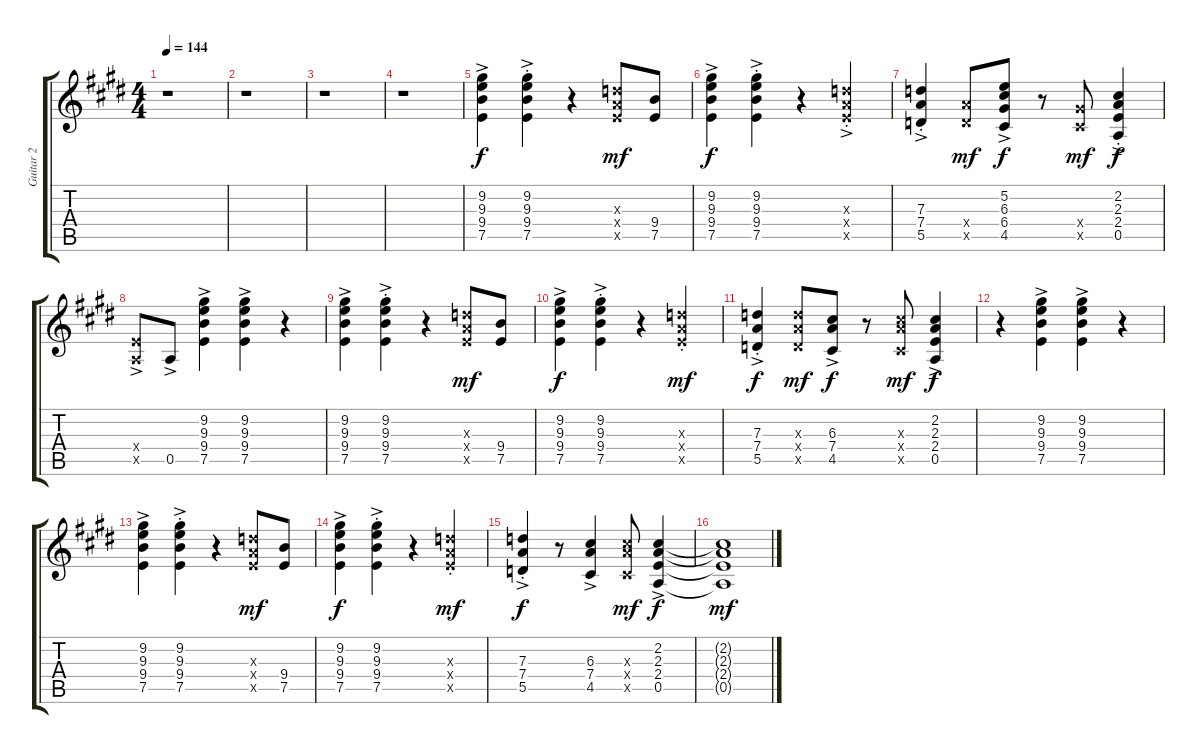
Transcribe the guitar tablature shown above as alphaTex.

\track ("Guitar 2" "Guitar 2") {instrument electricguitarclean}
\staff {score tabs}
\tuning (E4 B3 G3 D3 A2 E2) {hide}
\ts (4 4)
\tempo 144
\clef g2
\ks e
r.1{dy f instrument electricguitarclean} |
\ks c#minor
r.1 |
r.1 |
r.1 |
\ks e
(9.2{ac} 9.3{ac} 9.4{ac} 7.5{ac}).4 (9.2{ac st} 9.3{ac st} 9.4{ac st} 7.5{ac st}).4 r.4 (7.3{x} 7.4{x} 7.5{x}).8{dy mf} (9.4 7.5).8 |
\ks c#minor
(9.2{ac} 9.3{ac} 9.4{ac} 7.5{ac}).4{dy f} (9.2{ac st} 9.3{ac st} 9.4{ac st} 7.5{ac st}).4 r.4 (7.3{ac st x} 7.4{ac st x} 7.5{ac st x}).4 |
(7.3{ac st} 7.4{ac st} 5.5{ac st}).4 (7.4{x} 5.5{x}).8{dy mf} (5.2{ac} 6.3{ac} 6.4{ac} 4.5{ac}).8{dy f} r.8 (6.4{x} 4.5{x}).8{dy mf} (2.2{ac st} 2.3{ac st} 2.4{ac st} 0.5{ac st}).4{dy f} |
(2.4{ac x} 0.5{ac x}).8 0.5{ac}.8 (9.2{ac} 9.3{ac} 9.4{ac} 7.5{ac}).4 (9.2{ac} 9.3{ac} 9.4{ac} 7.5{ac}).4 r.4 |
\ks e
(9.2{ac} 9.3{ac} 9.4{ac} 7.5{ac}).4 (9.2{ac st} 9.3{ac st} 9.4{ac st} 7.5{ac st}).4 r.4 (7.3{x} 7.4{x} 7.5{x}).8{dy mf} (9.4 7.5).8 |
(9.2{ac} 9.3{ac} 9.4{ac} 7.5{ac}).4{dy f} (9.2{ac st} 9.3{ac st} 9.4{ac st} 7.5{ac st}).4 r.4 (7.3{st x} 7.4{st x} 7.5{st x}).4{dy mf} |
\ks c#minor
(7.3{ac st} 7.4{ac st} 5.5{ac st}).4{dy f} (7.3{x} 7.4{x} 5.5{x}).8{dy mf} (6.3{ac} 7.4{ac} 4.5{ac}).8{dy f} r.8 (6.3{x} 7.4{x} 4.5{x}).8{dy mf} (2.2{ac} 2.3{ac} 2.4{ac} 0.5{ac}).4{dy f} |
r.4 (9.2{ac} 9.3{ac} 9.4{ac} 7.5{ac}).4 (9.2{ac} 9.3{ac} 9.4{ac} 7.5{ac}).4 r.4 |
\ks e
(9.2{ac} 9.3{ac} 9.4{ac} 7.5{ac}).4 (9.2{ac st} 9.3{ac st} 9.4{ac st} 7.5{ac st}).4 r.4 (7.3{x} 7.4{x} 7.5{x}).8{dy mf} (9.4 7.5).8 |
\ks c#minor
(9.2{ac} 9.3{ac} 9.4{ac} 7.5{ac}).4{dy f} (9.2{ac st} 9.3{ac st} 9.4{ac st} 7.5{ac st}).4 r.4 (7.3{st x} 7.4{st x} 7.5{st x}).4{dy mf} |
(7.3{ac st} 7.4{ac st} 5.5{ac st}).4{dy f} r.8 (6.3{ac} 7.4{ac} 4.5{ac}).4 (6.3{x} 7.4{x} 4.5{x}).8{dy mf} (2.2{ac} 2.3{ac} 2.4{ac} 0.5{ac}).4{dy f} |
(2.2{t} 2.3{t} 2.4{t} 0.5{t}).1{dy mf}
